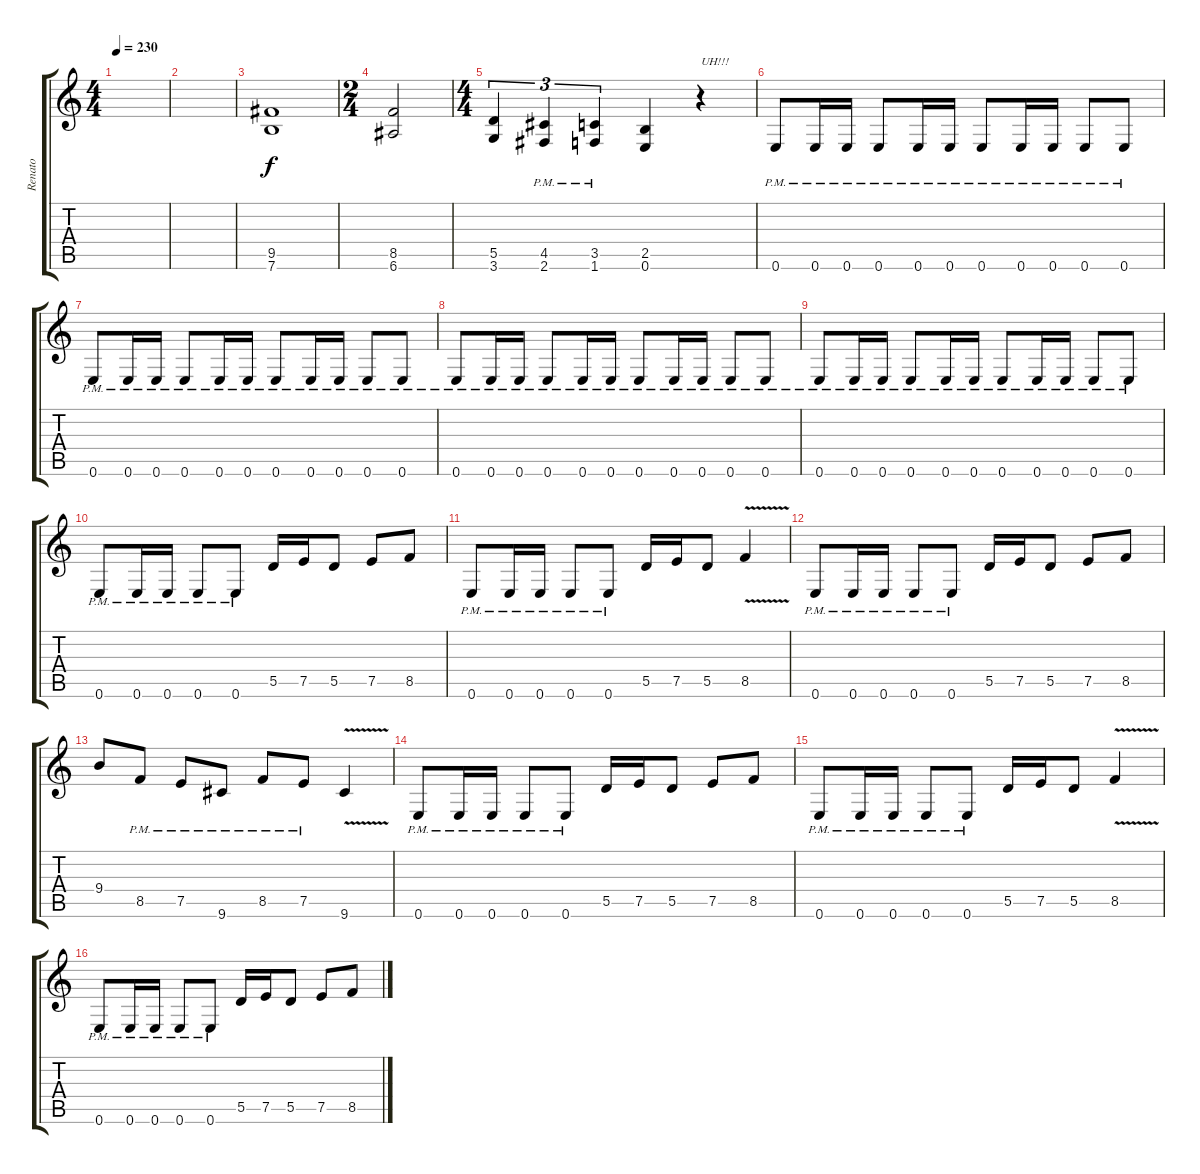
\track ("Renato" "Renato") {instrument distortionguitar}
\staff {score tabs}
\tuning (E4 B3 G3 D3 A2 E2) {hide}
\ts (4 4)
\tempo 230
\clef g2
\ks c
|
|
(9.5 7.6).1 |
\ts (2 4)
(8.5 6.6).2 |
\ts (4 4)
(5.5 3.6).4{tu (3 2)} (4.5{pm} 2.6{pm}).4{tu (3 2)} (3.5{pm} 1.6{pm}).4{tu (3 2)} (2.5 0.6).4 r.4{txt "UH!!!"} |
0.6{pm}.8 0.6{pm}.16 0.6{pm}.16 0.6{pm}.8 0.6{pm}.16 0.6{pm}.16 0.6{pm}.8 0.6{pm}.16 0.6{pm}.16 0.6{pm}.8 0.6{pm}.8 |
0.6{pm}.8 0.6{pm}.16 0.6{pm}.16 0.6{pm}.8 0.6{pm}.16 0.6{pm}.16 0.6{pm}.8 0.6{pm}.16 0.6{pm}.16 0.6{pm}.8 0.6{pm}.8 |
0.6{pm}.8 0.6{pm}.16 0.6{pm}.16 0.6{pm}.8 0.6{pm}.16 0.6{pm}.16 0.6{pm}.8 0.6{pm}.16 0.6{pm}.16 0.6{pm}.8 0.6{pm}.8 |
0.6{pm}.8 0.6{pm}.16 0.6{pm}.16 0.6{pm}.8 0.6{pm}.16 0.6{pm}.16 0.6{pm}.8 0.6{pm}.16 0.6{pm}.16 0.6{pm}.8 0.6{pm}.8 |
0.6{pm}.8 0.6{pm}.16 0.6{pm}.16 0.6{pm}.8 0.6{pm}.8 5.5.16 7.5.16 5.5.8 7.5.8 8.5.8 |
0.6{pm}.8 0.6{pm}.16 0.6{pm}.16 0.6{pm}.8 0.6{pm}.8 5.5.16 7.5.16 5.5.8 8.5{v}.4 |
0.6{pm}.8 0.6{pm}.16 0.6{pm}.16 0.6{pm}.8 0.6{pm}.8 5.5.16 7.5.16 5.5.8 7.5.8 8.5.8 |
9.4.8 8.5{pm}.8 7.5{pm}.8 9.6{pm}.8 8.5{pm}.8 7.5{pm}.8 9.6{v}.4 |
0.6{pm}.8 0.6{pm}.16 0.6{pm}.16 0.6{pm}.8 0.6{pm}.8 5.5.16 7.5.16 5.5.8 7.5.8 8.5.8 |
0.6{pm}.8 0.6{pm}.16 0.6{pm}.16 0.6{pm}.8 0.6{pm}.8 5.5.16 7.5.16 5.5.8 8.5{v}.4 |
0.6{pm}.8 0.6{pm}.16 0.6{pm}.16 0.6{pm}.8 0.6{pm}.8 5.5.16 7.5.16 5.5.8 7.5.8 8.5.8
